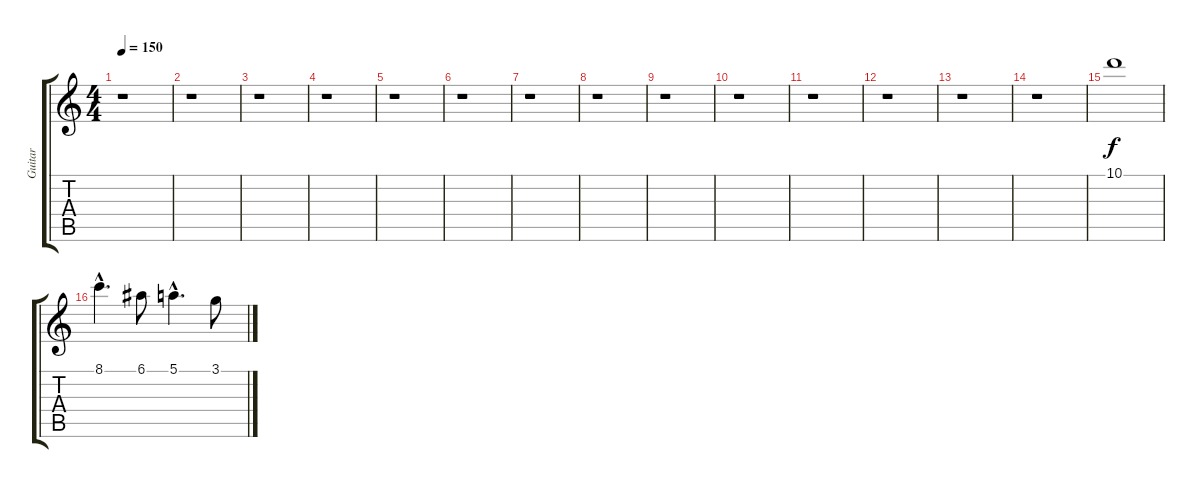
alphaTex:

\track ("Guitar" "Guitar") {instrument distortionguitar}
\staff {score tabs}
\tuning (E4 B3 G3 D3 A2 E2) {hide}
\ts (4 4)
\tempo 150
\clef g2
\ks c
r.1{dy f} |
r.1 |
r.1 |
r.1 |
r.1 |
r.1 |
r.1 |
r.1 |
r.1 |
r.1 |
r.1 |
r.1 |
r.1 |
r.1 |
10.1.1 |
8.1{hac}.4{d} 6.1.8 5.1{hac}.4{d} 3.1.8
